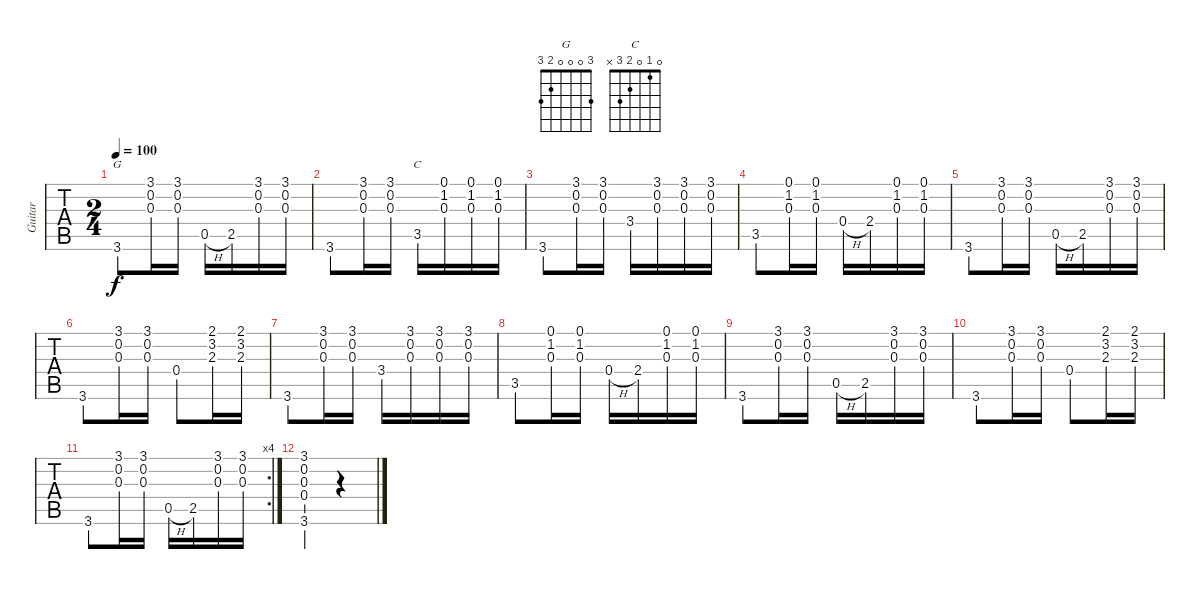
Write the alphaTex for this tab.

\track ("Guitar" "Guitar") {instrument acousticguitarsteel}
\staff {tabs}
\tuning (E4 B3 G3 D3 A2 E2) {hide}
\chord ("G" 3 0 0 0 2 3)
\chord ("C" 0 1 0 2 3 x)
\ts (2 4)
\tempo 100
\clef g2
\ks c
3.6.8{ch "G" dy f} (3.1 0.2 0.3).16 (3.1 0.2 0.3).16 0.5{h}.16 2.5.16 (3.1 0.2 0.3).16 (3.1 0.2 0.3).16 |
3.6.8 (3.1 0.2 0.3).16 (3.1 0.2 0.3).16 3.5.16{ch "C"} (0.1 1.2 0.3).16 (0.1 1.2 0.3).16 (0.1 1.2 0.3).16 |
3.6.8 (3.1 0.2 0.3).16 (3.1 0.2 0.3).16 3.4.16 (3.1 0.2 0.3).16 (3.1 0.2 0.3).16 (3.1 0.2 0.3).16 |
3.5.8 (0.1 1.2 0.3).16 (0.1 1.2 0.3).16 0.4{h}.16 2.4.16 (0.1 1.2 0.3).16 (0.1 1.2 0.3).16 |
3.6.8 (3.1 0.2 0.3).16 (3.1 0.2 0.3).16 0.5{h}.16 2.5.16 (3.1 0.2 0.3).16 (3.1 0.2 0.3).16 |
3.6.8 (3.1 0.2 0.3).16 (3.1 0.2 0.3).16 0.4.8 (2.1 3.2 2.3).16 (2.1 3.2 2.3).16 |
3.6.8 (3.1 0.2 0.3).16 (3.1 0.2 0.3).16 3.4.16 (3.1 0.2 0.3).16 (3.1 0.2 0.3).16 (3.1 0.2 0.3).16 |
3.5.8 (0.1 1.2 0.3).16 (0.1 1.2 0.3).16 0.4{h}.16 2.4.16 (0.1 1.2 0.3).16 (0.1 1.2 0.3).16 |
3.6.8 (3.1 0.2 0.3).16 (3.1 0.2 0.3).16 0.5{h}.16 2.5.16 (3.1 0.2 0.3).16 (3.1 0.2 0.3).16 |
3.6.8 (3.1 0.2 0.3).16 (3.1 0.2 0.3).16 0.4.8 (2.1 3.2 2.3).16 (2.1 3.2 2.3).16 |
\rc 4
3.6.8 (3.1 0.2 0.3).16 (3.1 0.2 0.3).16 0.5{h}.16 2.5.16 (3.1 0.2 0.3).16 (3.1 0.2 0.3).16 |
(3.1 0.2 0.3 0.4 3.6).4 r.4
